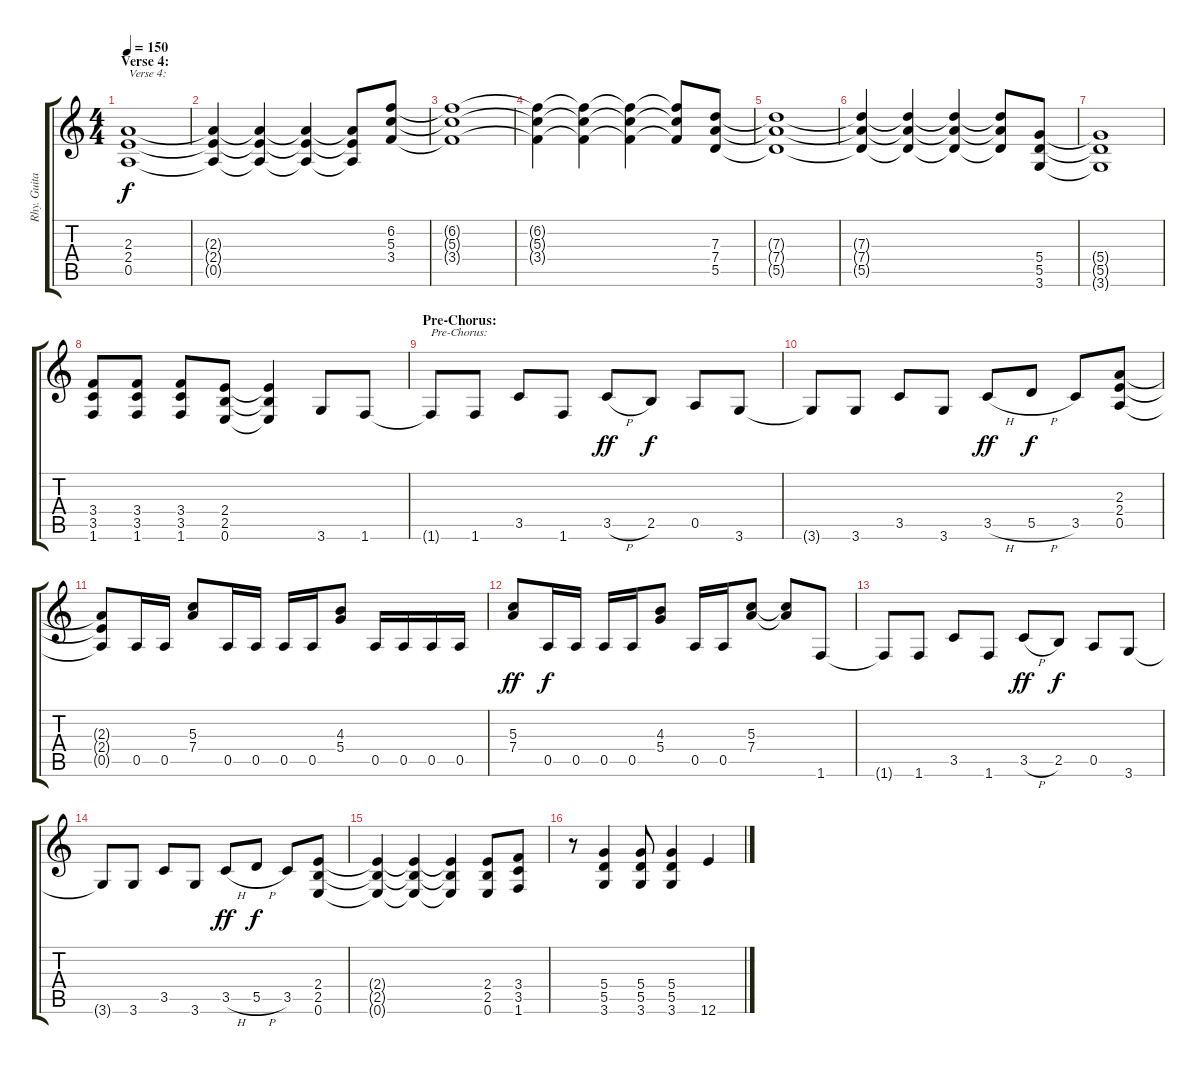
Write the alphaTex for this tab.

\track ("Rhy. Guitar 2" "Rhy. Guita") {instrument distortionguitar}
\staff {score tabs}
\tuning (E4 B3 G3 D3 A2 E2) {hide}
\ts (4 4)
\section ("" "Verse 4:")
\tempo 150
\clef g2
\ks c
(2.3{t} 2.4{t} 0.5{t}).1{txt "Verse 4:" dy f} |
(2.3{t} 2.4{t} 0.5{t}).4 (2.3{t} 2.4{t} 0.5{t}).4 (2.3{t} 2.4{t} 0.5{t}).4 (2.3{t} 2.4{t} 0.5{t}).8 (6.2 5.3 3.4).8 |
(6.2{t} 5.3{t} 3.4{t}).1 |
(6.2{t} 5.3{t} 3.4{t}).4 (6.2{t} 5.3{t} 3.4{t}).4 (6.2{t} 5.3{t} 3.4{t}).4 (6.2{t} 5.3{t} 3.4{t}).8 (7.3 7.4 5.5).8 |
(7.3{t} 7.4{t} 5.5{t}).1 |
(7.3{t} 7.4{t} 5.5{t}).4 (7.3{t} 7.4{t} 5.5{t}).4 (7.3{t} 7.4{t} 5.5{t}).4 (7.3{t} 7.4{t} 5.5{t}).8 (5.4 5.5 3.6).8 |
(5.4{t} 5.5{t} 3.6{t}).1 |
(3.4 3.5 1.6).8 (3.4 3.5 1.6).8 (3.4 3.5 1.6).8 (2.4 2.5 0.6).8 (2.4{t} 2.5{t} 0.6{t}).4 3.6.8 1.6.8 |
\section ("" "Pre-Chorus:")
1.6{t}.8{txt "Pre-Chorus:"} 1.6.8 3.5.8 1.6.8 3.5{h}.8{dy ff} 2.5.8{dy f} 0.5.8 3.6.8 |
3.6{t}.8 3.6.8 3.5.8 3.6.8 3.5{h}.8{dy ff} 5.5{h}.8{dy f} 3.5.8 (2.3 2.4 0.5).8 |
(2.3{t} 2.4{t} 0.5{t}).8 0.5.16 0.5.16 (5.3 7.4).8 0.5.16 0.5.16 0.5.16 0.5.16 (4.3 5.4).8 0.5.16 0.5.16 0.5.16 0.5.16 |
(5.3 7.4).8{dy ff} 0.5.16{dy f} 0.5.16 0.5.16 0.5.16 (4.3 5.4).8 0.5.16 0.5.16 (5.3 7.4).8 (5.3{t} 7.4{t}).8 1.6.8 |
1.6{t}.8 1.6.8 3.5.8 1.6.8 3.5{h}.8{dy ff} 2.5.8{dy f} 0.5.8 3.6.8 |
3.6{t}.8 3.6.8 3.5.8 3.6.8 3.5{h}.8{dy ff} 5.5{h}.8{dy f} 3.5.8 (2.4 2.5 0.6).8 |
(2.4{t} 2.5{t} 0.6{t}).4 (2.4{t} 2.5{t} 0.6{t}).4 (2.4{t} 2.5{t} 0.6{t}).4 (2.4 2.5 0.6).8 (3.4 3.5 1.6).8 |
r.8 (5.4 5.5 3.6).4 (5.4 5.5 3.6).8 (5.4 5.5 3.6).4 12.6.4
